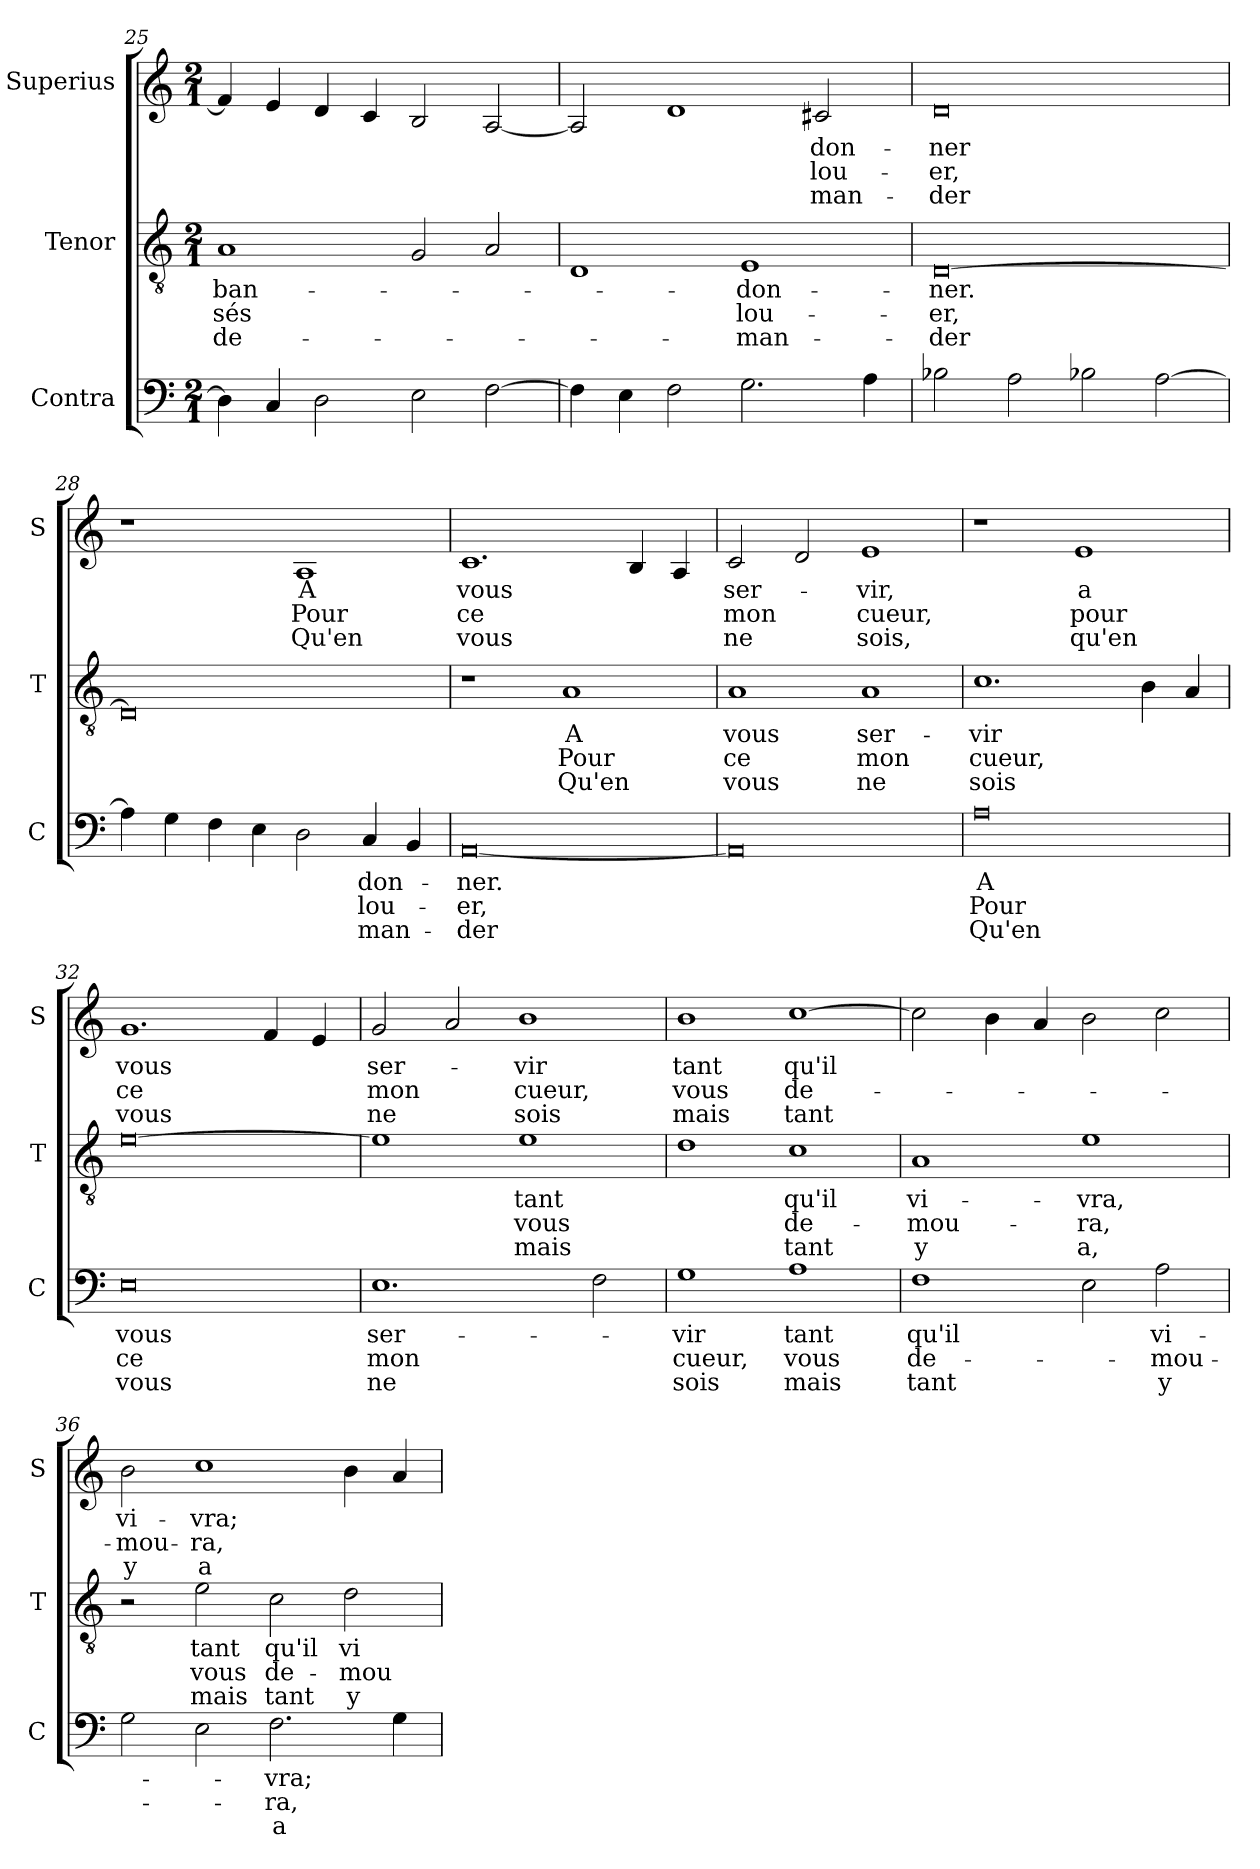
**kern	**text	**text	**text	**kern	**text	**text	**text	**kern	**text	**text	**text
*part3	*part3	*part3	*part3	*part2	*part2	*part2	*part2	*part1	*part1	*part1	*part1
*staff3	*staff3	*staff3	*staff3	*staff2	*staff2	*staff2	*staff2	*staff1	*staff1	*staff1	*staff1
*I"Contra	*	*	*	*I"Tenor	*	*	*	*I"Superius	*	*	*
*I'C	*	*	*	*I'T	*	*	*	*I'S	*	*	*
*clefF4	*	*	*	*clefGv2	*	*	*	*clefG2	*	*	*
*k[]	*	*	*	*k[]	*	*	*	*k[]	*	*	*
*M2/1	*	*	*	*M2/1	*	*	*	*M2/1	*	*	*
=25	=25	=25	=25	=25	=25	=25	=25	=25	=25	=25	=25
4D\]	.	.	.	1A	-ban-	-sés	de-	4f/]	.	.	.
4C/	.	.	.	.	.	.	.	4e/	.	.	.
2D\	.	.	.	.	.	.	.	4d/	.	.	.
.	.	.	.	.	.	.	.	4c/	.	.	.
2E\	.	.	.	2G/	.	.	.	2B/	.	.	.
[2F\	.	.	.	2A/	.	.	.	[2A/	.	.	.
=26	=26	=26	=26	=26	=26	=26	=26	=26	=26	=26	=26
4F\]	.	.	.	1D	.	.	.	2A/]	.	.	.
4E\	.	.	.	.	.	.	.	.	.	.	.
2F\	.	.	.	.	.	.	.	1d	.	.	.
2.G\	.	.	.	1E	-don-	lou-	-man-	.	.	.	.
.	.	.	.	.	.	.	.	2c#X/	-don-	lou-	-man-
4A\	.	.	.	.	.	.	.	.	.	.	.
=27	=27	=27	=27	=27	=27	=27	=27	=27	=27	=27	=27
2B-X\	.	.	.	[0D\	-ner.	-er,	-der	0d	-ner	-er,	-der
2A\	.	.	.	.	.	.	.	.	.	.	.
2B-X\	.	.	.	.	.	.	.	.	.	.	.
[2A\	.	.	.	.	.	.	.	.	.	.	.
=28	=28	=28	=28	=28	=28	=28	=28	=28	=28	=28	=28
4A\]	.	.	.	0D\]	.	.	.	1r	.	.	.
4G\	.	.	.	.	.	.	.	.	.	.	.
4F\	.	.	.	.	.	.	.	.	.	.	.
4E\	.	.	.	.	.	.	.	.	.	.	.
2D\	.	.	.	.	.	.	.	1A	A	Pour	Qu'en
4C/	-don-	lou-	-man-	.	.	.	.	.	.	.	.
4BB/	.	.	.	.	.	.	.	.	.	.	.
=29	=29	=29	=29	=29	=29	=29	=29	=29	=29	=29	=29
[0AA	-ner.	-er,	-der	1r	.	.	.	1.c	vous	ce	vous
.	.	.	.	1A	A	Pour	Qu'en	.	.	.	.
.	.	.	.	.	.	.	.	4B/	.	.	.
.	.	.	.	.	.	.	.	4A/	.	.	.
=30	=30	=30	=30	=30	=30	=30	=30	=30	=30	=30	=30
0AA]	.	.	.	1A	vous	ce	vous	2c/	ser-	mon	ne
.	.	.	.	.	.	.	.	2d/	.	.	.
.	.	.	.	1A	ser-	mon	ne	1e	-vir,	cueur,	sois,
=31	=31	=31	=31	=31	=31	=31	=31	=31	=31	=31	=31
0A	A	Pour	Qu'en	1.c	-vir	cueur,	sois	1r	.	.	.
.	.	.	.	.	.	.	.	1e	a	pour	qu'en
.	.	.	.	4B\	.	.	.	.	.	.	.
.	.	.	.	4A/	.	.	.	.	.	.	.
=32	=32	=32	=32	=32	=32	=32	=32	=32	=32	=32	=32
0E	vous	ce	vous	[0e	.	.	.	1.g	vous	ce	vous
.	.	.	.	.	.	.	.	4f/	.	.	.
.	.	.	.	.	.	.	.	4e/	.	.	.
=33	=33	=33	=33	=33	=33	=33	=33	=33	=33	=33	=33
1.E	ser-	mon	ne	1e]	.	.	.	2g/	ser-	mon	ne
.	.	.	.	.	.	.	.	2a/	.	.	.
.	.	.	.	1e	tant	vous	mais	1b	-vir	cueur,	sois
2F\	.	.	.	.	.	.	.	.	.	.	.
=34	=34	=34	=34	=34	=34	=34	=34	=34	=34	=34	=34
1G	-vir	cueur,	sois	1d	.	.	.	1b	tant	vous	mais
1A	tant	vous	mais	1c	qu'il	de-	tant	[1cc	qu'il	de-	tant
=35	=35	=35	=35	=35	=35	=35	=35	=35	=35	=35	=35
1F	qu'il	de-	tant	1A	vi-	-mou-	y	2cc\]	.	.	.
.	.	.	.	.	.	.	.	4b\	.	.	.
.	.	.	.	.	.	.	.	4a/	.	.	.
2E\	.	.	.	1e	-vra,	-ra,	a,	2b\	.	.	.
2A\	vi-	-mou-	y	.	.	.	.	2cc\	.	.	.
=36	=36	=36	=36	=36	=36	=36	=36	=36	=36	=36	=36
2G\	.	.	.	2r	.	.	.	2b\	vi-	-mou-	y
2E\	.	.	.	2e\	tant	vous	mais	1cc	-vra;	-ra,	a
2.F\	-vra;	-ra,	a	2c\	qu'il	de-	tant	.	.	.	.
.	.	.	.	2d\	vi-	-mou-	y	4b\	.	.	.
4G\	.	.	.	.	.	.	.	4a/	.	.	.
=	=	=	=	=	=	=	=	=	=	=	=
*-	*-	*-	*-	*-	*-	*-	*-	*-	*-	*-	*-
